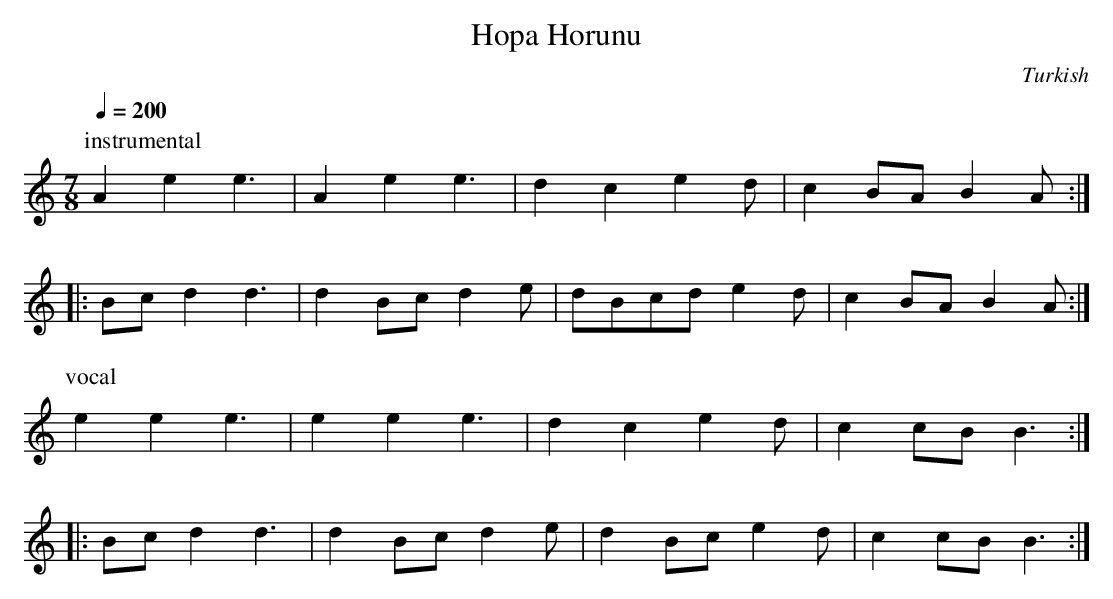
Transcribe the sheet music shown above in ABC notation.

X:1
T:Hopa Horunu
O:Turkish
M:7/8
L:1/4
Q:200
K:C
P:instrumental
Aee3/|Aee3/|dced/|cB/A/BA/:|
|:B/c/dd3/|dB/c/de/|d/B/c/d/ed/|cB/A/BA/:|
P:vocal
eee3/|eee3/|dced/|cc/B/B3/:|
|:B/c/dd3/|dB/c/de/|d2/B/c/ ed/|cc/B/B3/:|
